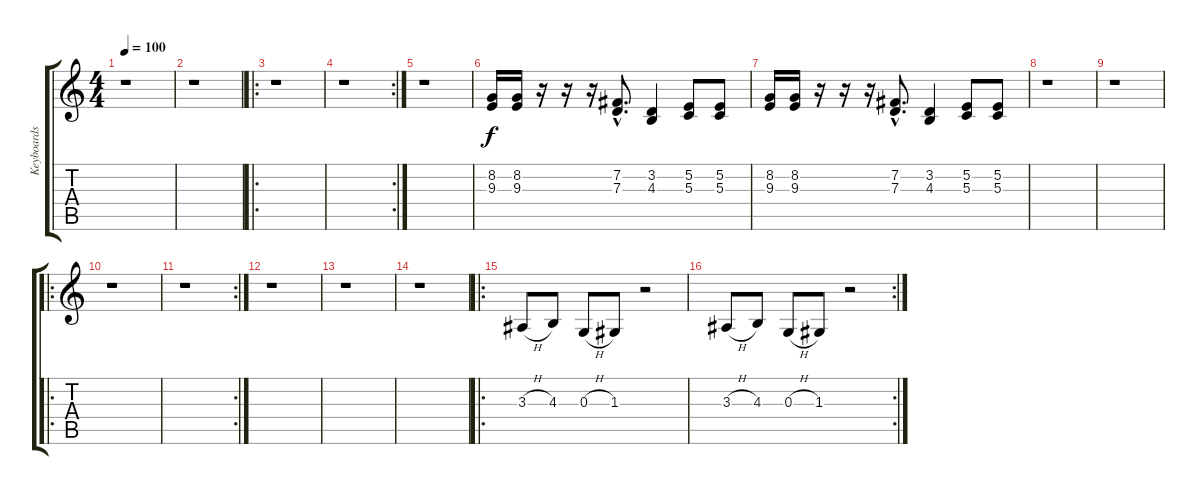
\track ("Keyboards" "Keyboards") {instrument stringensemble1}
\staff {score tabs}
\tuning (E4 B3 G3 D3 A2 E2) {hide}
\ts (4 4)
\tempo 100
\clef g2
\ks c
r.1{dy f} |
r.1 |
\ro
r.1 |
\rc 2
r.1 |
r.1 |
(8.2 9.3).16 (8.2 9.3).16 r.16 r.16 r.16 (7.2{hac} 7.3{hac}).8{d} (3.2 4.3).4 (5.2 5.3).8 (5.2 5.3).8 |
(8.2 9.3).16 (8.2 9.3).16 r.16 r.16 r.16 (7.2{hac} 7.3{hac}).8{d} (3.2 4.3).4 (5.2 5.3).8 (5.2 5.3).8 |
r.1 |
r.1 |
\ro
r.1 |
\rc 2
r.1 |
r.1 |
r.1 |
r.1 |
\ro
3.3{h}.8 4.3.8 0.3{h}.8 1.3.8 r.2 |
\rc 2
3.3{h}.8 4.3.8 0.3{h}.8 1.3.8 r.2
